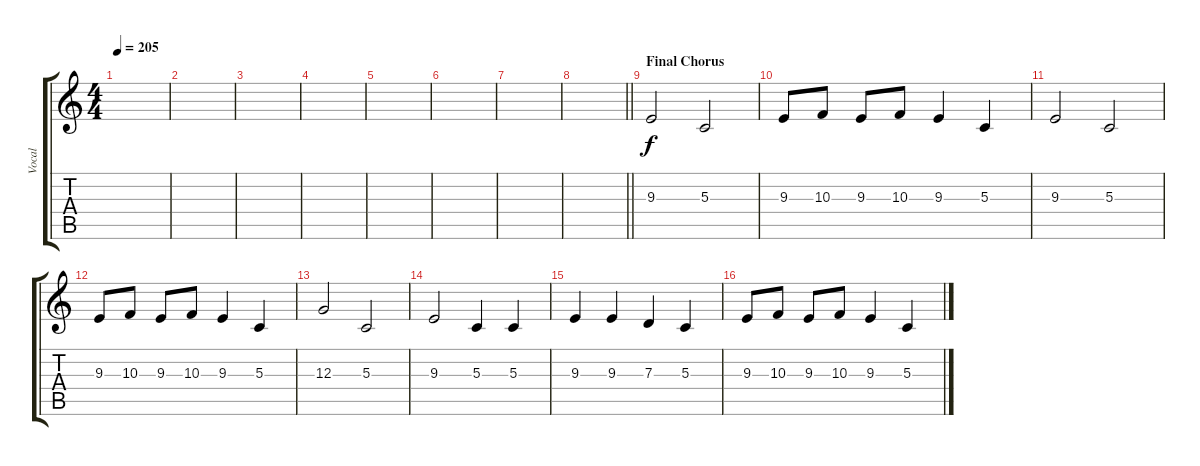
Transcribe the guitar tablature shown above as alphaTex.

\track ("Vocal" "Vocal") {instrument lead2sawtooth}
\staff {score tabs}
\tuning (E4 B3 G3 D3 A2 E2) {hide}
\ts (4 4)
\tempo 205
\clef g2
\ks c
|
|
|
|
|
|
|
\barLineRight lightlight
|
\section ("" "Final Chorus")
9.3.2 5.3.2 |
9.3.8 10.3.8 9.3.8 10.3.8 9.3.4 5.3.4 |
9.3.2 5.3.2 |
9.3.8 10.3.8 9.3.8 10.3.8 9.3.4 5.3.4 |
12.3.2 5.3.2 |
9.3.2 5.3.4 5.3.4 |
9.3.4 9.3.4 7.3.4 5.3.4 |
9.3.8 10.3.8 9.3.8 10.3.8 9.3.4 5.3.4
